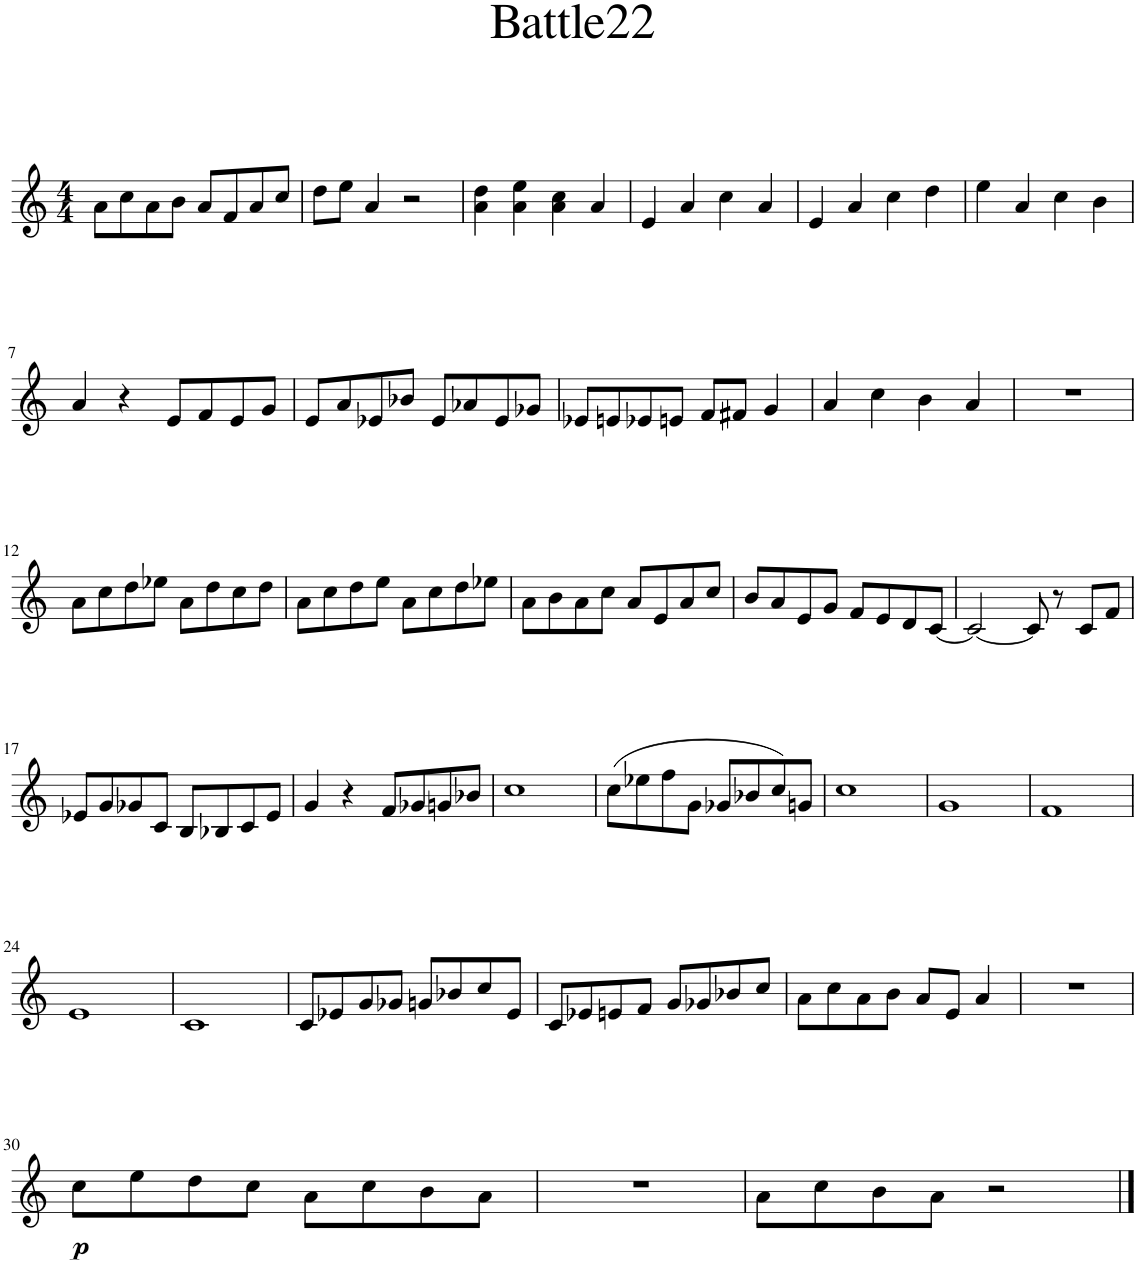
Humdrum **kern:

**kern	**dynam
*part1	*part1
*staff1	*staff1
*I"Violin	*
*I'Vln.	*
*clefG2	*
*k[]	*
*M4/4	*
=1	=1
8a\L	.
8cc\	.
8a\	.
8b\J	.
8a/L	.
8f/	.
8a/	.
8cc/J	.
=2	=2
8dd\L	.
8ee\J	.
4a/	.
2r	.
=3	=3
4a\ 4dd\	.
4a\ 4ee\	.
4a\ 4cc\	.
4a/	.
=4	=4
4e/	.
4a/	.
4cc\	.
4a/	.
=5	=5
4e/	.
4a/	.
4cc\	.
4dd\	.
=6	=6
4ee\	.
4a/	.
4cc\	.
4b\	.
!!LO:LB:g=z
=7	=7
4a/	.
4r	.
8e/L	.
8f/	.
8e/	.
8g/J	.
=8	=8
8e/L	.
8a/	.
8e-X/	.
8b-X/J	.
8e-/L	.
8a-X/	.
8e-/	.
8g-X/J	.
=9	=9
8e-X/L	.
8en/	.
8e-X/	.
8en/J	.
8f/L	.
8f#X/J	.
4g/	.
=10	=10
4a/	.
4cc\	.
4b\	.
4a/	.
=11	=11
1r	.
!!LO:LB:g=z
=12	=12
8a\L	.
8cc\	.
8dd\	.
8ee-X\J	.
8a\L	.
8dd\	.
8cc\	.
8dd\J	.
=13	=13
8a\L	.
8cc\	.
8dd\	.
8ee\J	.
8a\L	.
8cc\	.
8dd\	.
8ee-X\J	.
=14	=14
8a\L	.
8b\	.
8a\	.
8cc\J	.
8a/L	.
8e/	.
8a/	.
8cc/J	.
=15	=15
8b/L	.
8a/	.
8e/	.
8g/J	.
8f/L	.
8e/	.
8d/	.
[8c/J	.
=16	=16
2c/_	.
8c/]	.
8r	.
8c/L	.
8f/J	.
!!LO:LB:g=z
=17	=17
8e-X/L	.
8g/	.
8g-X/	.
8c/J	.
8B/L	.
8B-X/	.
8c/	.
8e-/J	.
=18	=18
4g/	.
4r	.
8f/L	.
8g-X/	.
8gn/	.
8b-X/J	.
=19	=19
1cc	.
=20	=20
(8cc\L	.
8ee-X\	.
8ff\	.
8g\J	.
8g-X/L	.
8b-X/	.
8cc/)	.
8gn/J	.
=21	=21
1cc	.
=22	=22
1g	.
=23	=23
1f	.
!!LO:LB:g=z
=24	=24
1e	.
=25	=25
1c	.
=26	=26
8c/L	.
8e-X/	.
8g/	.
8g-X/J	.
8gn/L	.
8b-X/	.
8cc/	.
8e-/J	.
=27	=27
8c/L	.
8e-X/	.
8en/	.
8f/J	.
8g/L	.
8g-X/	.
8b-X/	.
8cc/J	.
=28	=28
8a\L	.
8cc\	.
8a\	.
8b\J	.
8a/L	.
8e/J	.
4a/	.
=29	=29
1r	.
!!LO:LB:g=z
=30	=30
!	!LO:DY:b
8cc\L	p
8ee\	.
8dd\	.
8cc\J	.
8a\L	.
8cc\	.
8b\	.
8a\J	.
=31	=31
1r	.
=32	=32
8a\L	.
8cc\	.
8b\	.
8a\J	.
2r	.
==	==
*-	*-
